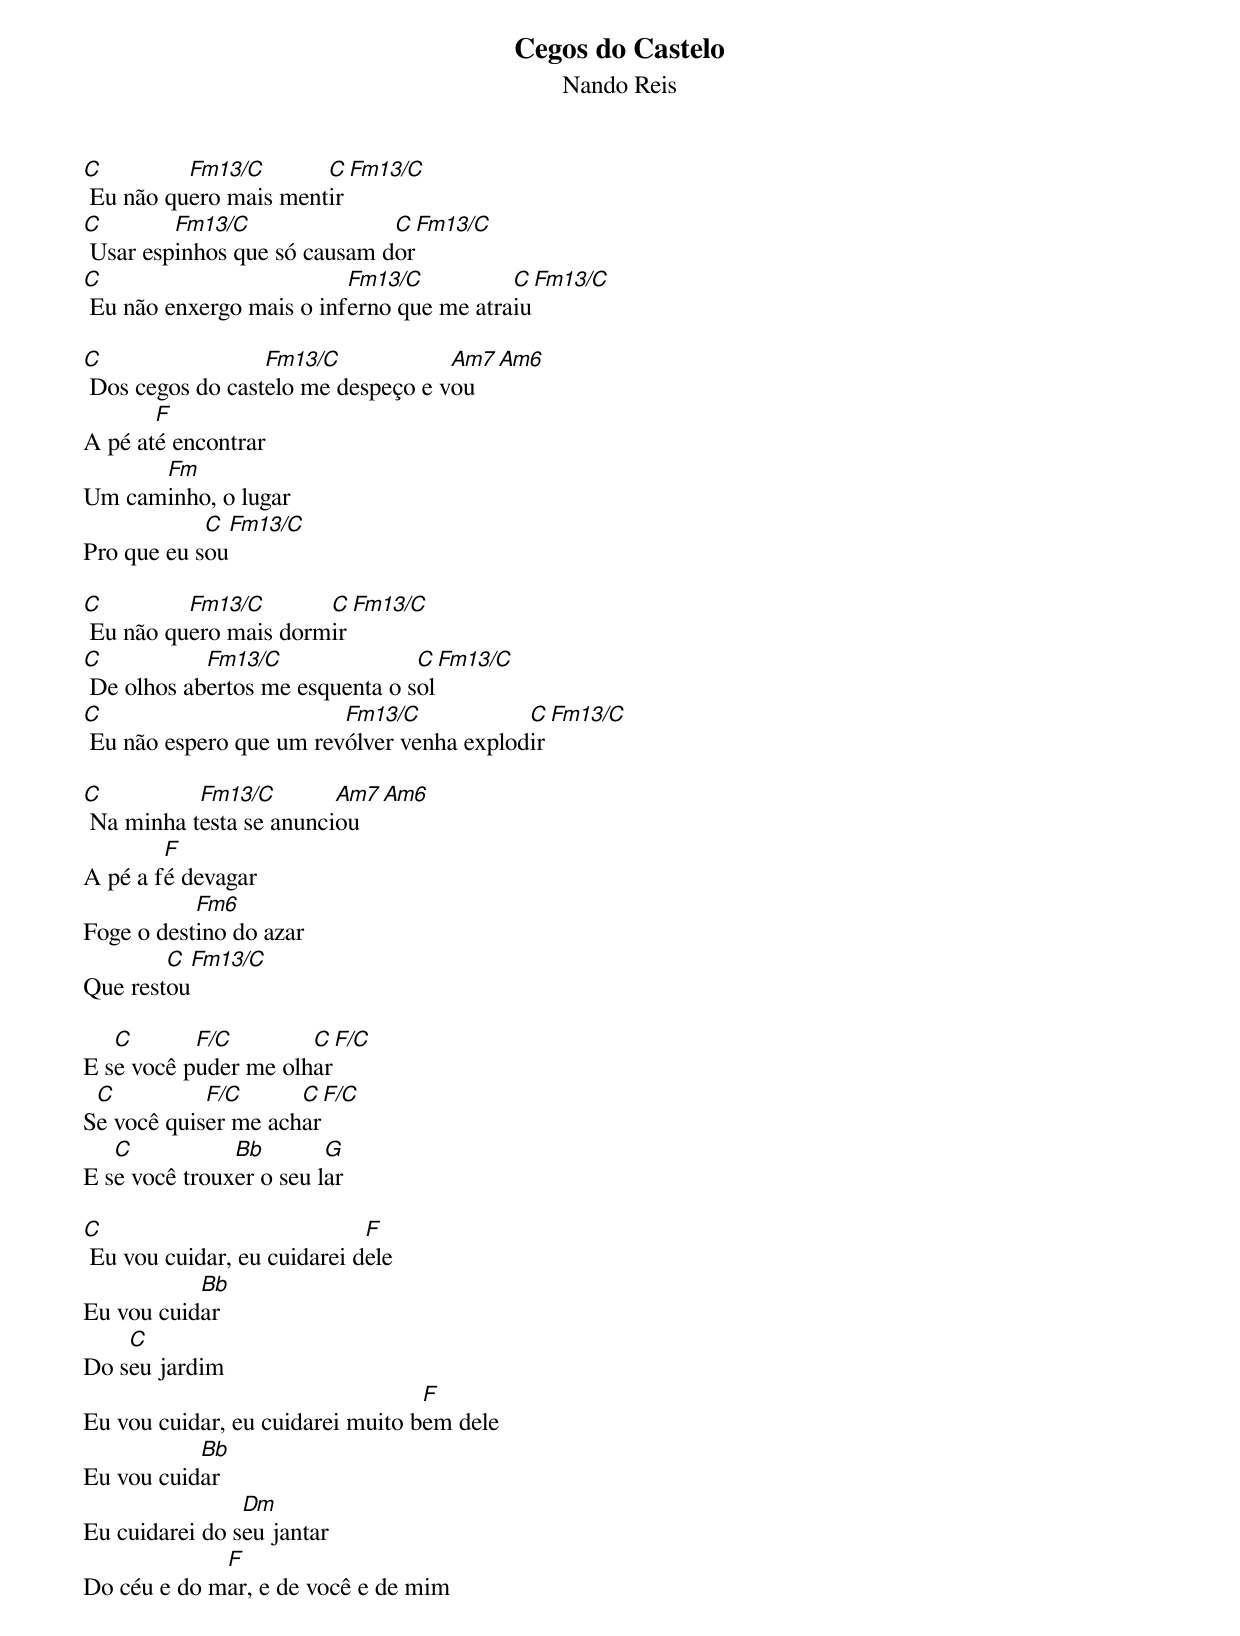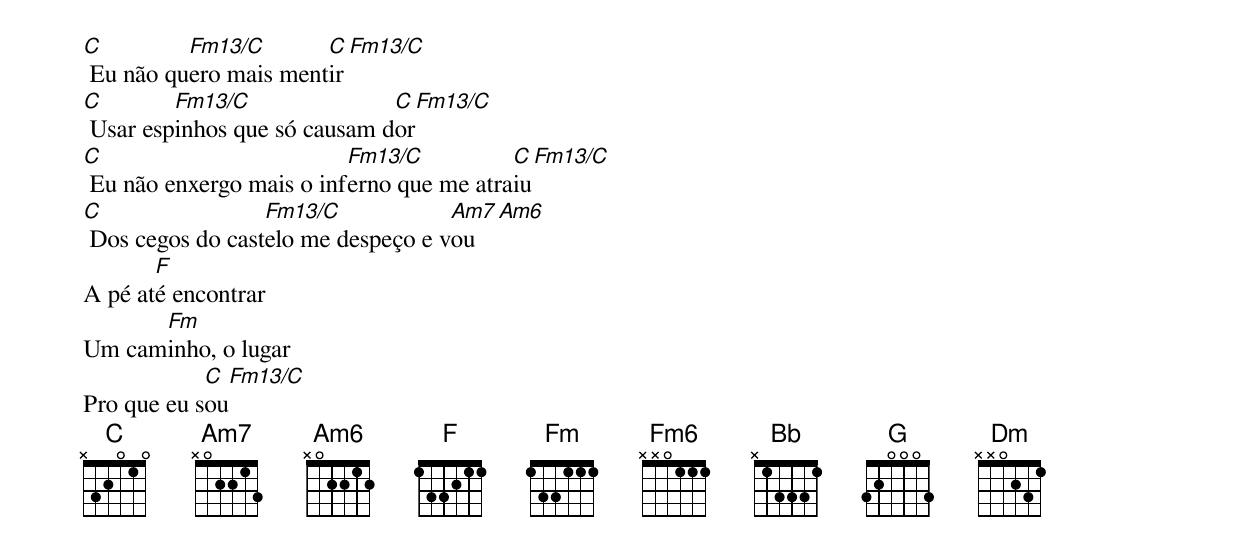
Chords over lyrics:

Cegos do Castelo
Nando Reis

C         Fm13/C       C   Fm13/C
 Eu não quero mais mentir
C        Fm13/C               C  Fm13/C
 Usar espinhos que só causam dor
C                         Fm13/C          C   Fm13/C
 Eu não enxergo mais o inferno que me atraiu

C                 Fm13/C            Am7   Am6
 Dos cegos do castelo me despeço e vou
       F
A pé até encontrar
      Fm
Um caminho, o lugar
            C  Fm13/C
Pro que eu sou

C         Fm13/C       C  Fm13/C
 Eu não quero mais dormir
C           Fm13/C               C  Fm13/C
 De olhos abertos me esquenta o sol
C                        Fm13/C            C  Fm13/C
 Eu não espero que um revólver venha explodir

C          Fm13/C        Am7   Am6
 Na minha testa se anunciou
        F
A pé a fé devagar
           Fm6
Foge o destino do azar
        C  Fm13/C
Que restou

   C       F/C        C   F/C
E se você puder me olhar
 C          F/C      C   F/C
Se você quiser me achar
   C           Bb        G
E se você trouxer o seu lar

C                            F
 Eu vou cuidar, eu cuidarei dele
           Bb
Eu vou cuidar
    C
Do seu jardim
                                  F
Eu vou cuidar, eu cuidarei muito bem dele
           Bb
Eu vou cuidar
                Dm
Eu cuidarei do seu jantar
             F
Do céu e do mar, e de você e de mim

C         Fm13/C       C   Fm13/C
 Eu não quero mais mentir
C        Fm13/C               C  Fm13/C
 Usar espinhos que só causam dor
C                         Fm13/C          C   Fm13/C
 Eu não enxergo mais o inferno que me atraiu
C                 Fm13/C            Am7   Am6
 Dos cegos do castelo me despeço e vou
       F
A pé até encontrar
      Fm
Um caminho, o lugar
            C  Fm13/C
Pro que eu sou
